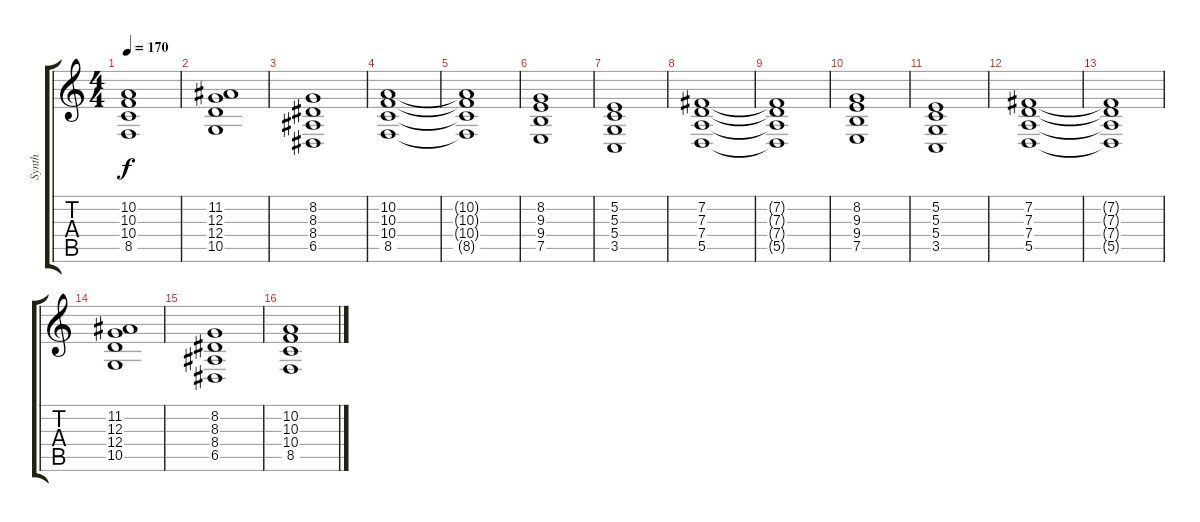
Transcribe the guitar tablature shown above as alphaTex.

\track ("Synth" "Synth") {instrument stringensemble1}
\staff {score tabs}
\tuning (E4 B3 G3 D3 A2 E2) {hide}
\ts (4 4)
\tempo 170
\clef g2
\ks c
(10.2{t} 10.3{t} 10.4{t} 8.5{t}).1{dy f} |
(11.2 12.3 12.4 10.5).1 |
(8.2 8.3 8.4 6.5).1 |
(10.2 10.3 10.4 8.5).1 |
(10.2{t} 10.3{t} 10.4{t} 8.5{t}).1 |
(8.2 9.3 9.4 7.5).1 |
(5.2 5.3 5.4 3.5).1 |
(7.2 7.3 7.4 5.5).1 |
(7.2{t} 7.3{t} 7.4{t} 5.5{t}).1 |
(8.2 9.3 9.4 7.5).1 |
(5.2 5.3 5.4 3.5).1 |
(7.2 7.3 7.4 5.5).1 |
(7.2{t} 7.3{t} 7.4{t} 5.5{t}).1 |
(11.2 12.3 12.4 10.5).1 |
(8.2 8.3 8.4 6.5).1 |
(10.2 10.3 10.4 8.5).1
